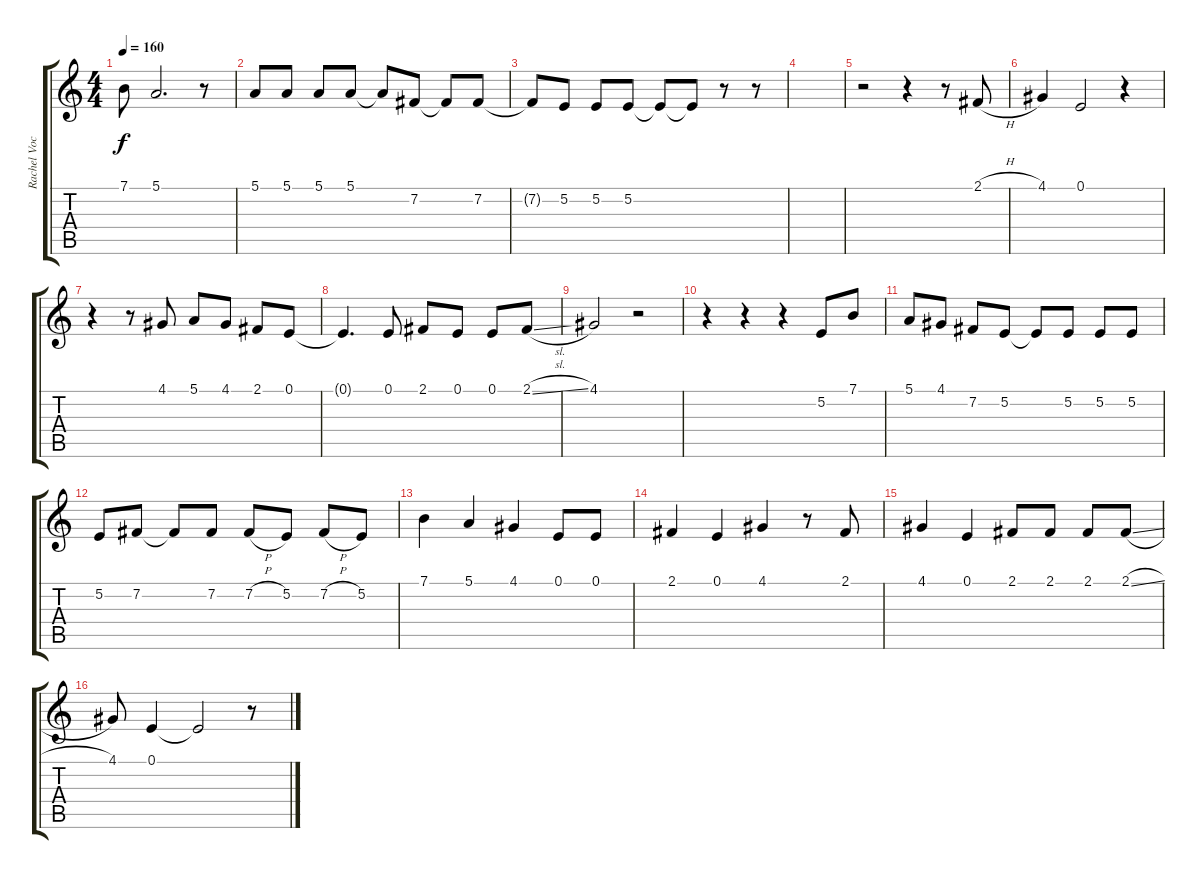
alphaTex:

\track ("Rachel Vocals" "Rachel Voc") {instrument altosax}
\staff {score tabs}
\tuning (E4 B3 G3 D3 A2 E2) {hide}
\ts (4 4)
\tempo 160
\clef g2
\ks c
7.1{t}.8{dy f} 5.1.2{d} r.8 |
5.1.8 5.1.8 5.1.8 5.1.8 5.1{t}.8 7.2.8 7.2{t}.8 7.2.8 |
7.2{t}.8 5.2.8 5.2.8 5.2.8 5.2{t}.8 5.2{t}.8 r.8 r.8 |
|
r.2 r.4 r.8 2.1{h}.8 |
4.1.4 0.1.2 r.4 |
r.4 r.8 4.1.8 5.1.8 4.1.8 2.1.8 0.1.8 |
0.1{t}.4{d} 0.1.8 2.1.8 0.1.8 0.1.8 2.1{sl}.8 |
4.1.2 r.2 |
r.4 r.4 r.4 5.2.8 7.1.8 |
5.1.8 4.1.8 7.2.8 5.2.8 5.2{t}.8 5.2.8 5.2.8 5.2.8 |
5.2.8 7.2.8 7.2{t}.8 7.2.8 7.2{h}.8 5.2.8 7.2{h}.8 5.2.8 |
7.1.4 5.1.4 4.1.4 0.1.8 0.1.8 |
2.1.4 0.1.4 4.1.4 r.8 2.1.8 |
4.1.4 0.1.4 2.1.8 2.1.8 2.1.8 2.1{sl}.8 |
4.1.8 0.1.4 0.1{t}.2 r.8
